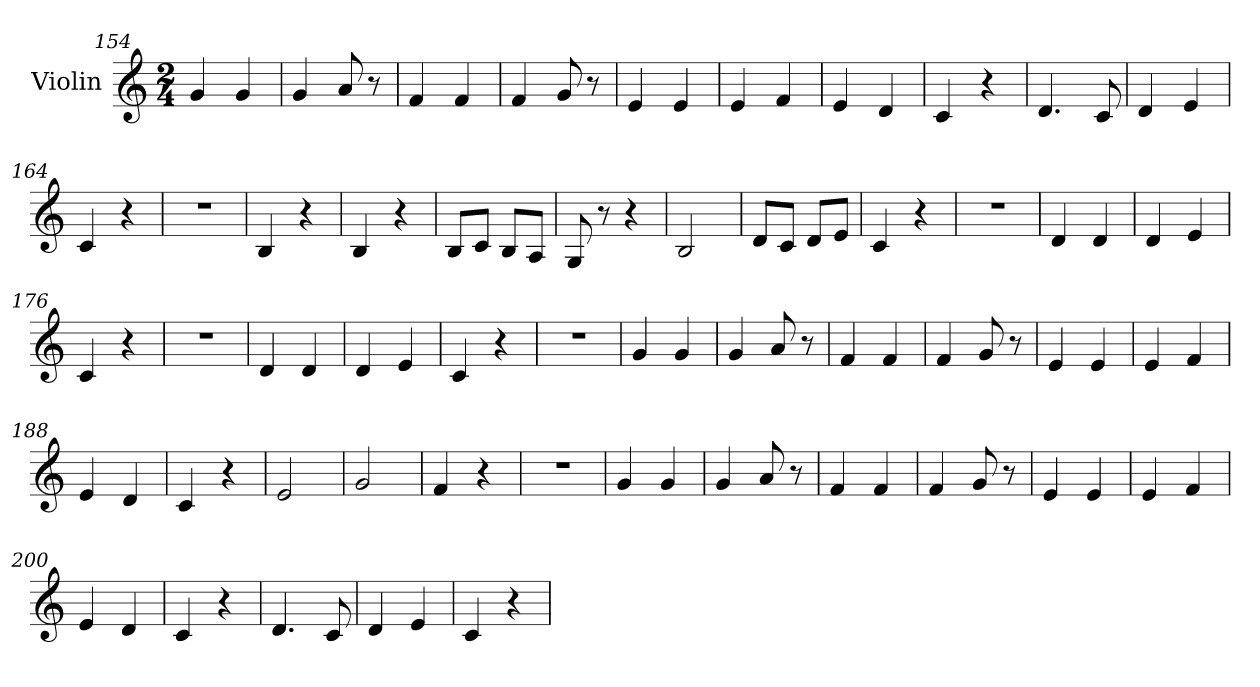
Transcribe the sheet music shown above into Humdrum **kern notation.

**kern
*part1
*staff1
*I"Violin
*clefG2
*k[]
*C:
*M2/4
=154
4g/
4g/
=155
4g/
8a/
8r
=156
4f/
4f/
=157
4f/
8g/
8r
=158
4e/
4e/
=159
4e/
4f/
=160
4e/
4d/
=161
4c/
4r
!!LO:LB:g=z
=162
4.d/
8c/
=163
4d/
4e/
=164
4c/
4r
=165
2r
=166
4B/
4r
=167
4B/
4r
=168
8B/L
8c/J
8B/L
8A/J
=169
8G/
8r
4r
=170
2B/
=171
8d/L
8c/J
8d/L
8e/J
!!LO:LB:g=z
=172
4c/
4r
=173
2r
=174
4d/
4d/
=175
4d/
4e/
=176
4c/
4r
=177
2r
=178
4d/
4d/
=179
4d/
4e/
=180
4c/
4r
=181
2r
=182
4g/
4g/
!!LO:PB:g=z
=183
4g/
8a/
8r
=184
4f/
4f/
=185
4f/
8g/
8r
=186
4e/
4e/
=187
4e/
4f/
=188
4e/
4d/
=189
4c/
4r
=190
2e/
=191
2g/
=192
4f/
4r
=193
2r
!!LO:LB:g=z
=194
4g/
4g/
=195
4g/
8a/
8r
=196
4f/
4f/
=197
4f/
8g/
8r
=198
4e/
4e/
=199
4e/
4f/
=200
4e/
4d/
=201
4c/
4r
=202
4.d/
8c/
=203
4d/
4e/
!!LO:LB:g=z
=204
4c/
4r
=
*-
